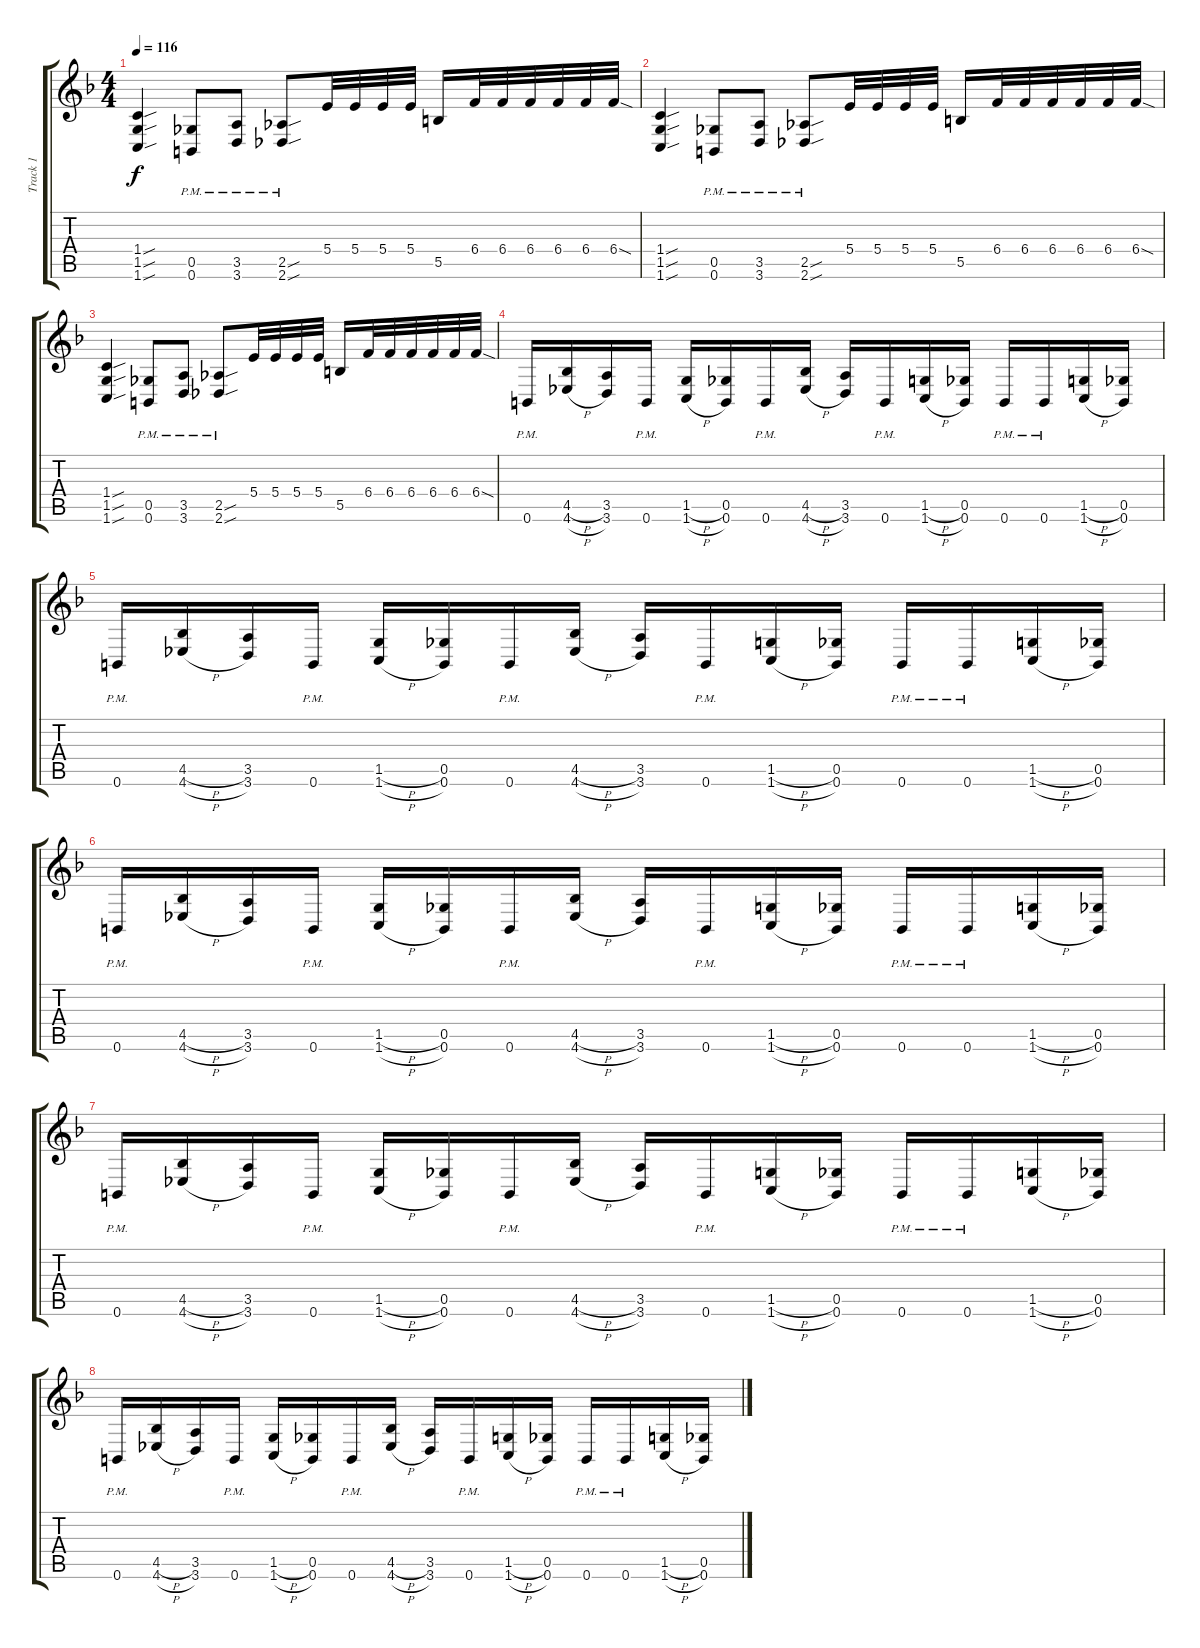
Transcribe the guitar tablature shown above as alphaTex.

\track ("Track 1" "Track 1") {instrument distortionguitar}
\staff {score tabs}
\tuning (Db4 Ab3 E3 B2 Gb2 B1) {hide}
\ts (4 4)
\tempo 116
\clef g2
\ks f
(1.4{sou} 1.5{sou} 1.6{sou}).4{dy f} (0.5{pm} 0.6{pm}).8 (3.5{pm} 3.6{pm}).8 (2.5{sou pm} 2.6{sou pm}).8 5.4.32 5.4.32 5.4.32 5.4.32 5.5.16 6.4.32 6.4.32 6.4.32 6.4.32 6.4.32 6.4{sod}.32 |
(1.4{sou} 1.5{sou} 1.6{sou}).4 (0.5{pm} 0.6{pm}).8 (3.5{pm} 3.6{pm}).8 (2.5{sou pm} 2.6{sou pm}).8 5.4.32 5.4.32 5.4.32 5.4.32 5.5.16 6.4.32 6.4.32 6.4.32 6.4.32 6.4.32 6.4{sod}.32 |
(1.4{sou} 1.5{sou} 1.6{sou}).4 (0.5{pm} 0.6{pm}).8 (3.5{pm} 3.6{pm}).8 (2.5{sou pm} 2.6{sou pm}).8 5.4.32 5.4.32 5.4.32 5.4.32 5.5.16 6.4.32 6.4.32 6.4.32 6.4.32 6.4.32 6.4{sod}.32 |
0.6{pm}.16 (4.5{h} 4.6{h}).16 (3.5 3.6).16 0.6{pm}.16 (1.5{h} 1.6{h}).16 (0.5 0.6).16 0.6{pm}.16 (4.5{h} 4.6{h}).16 (3.5 3.6).16 0.6{pm}.16 (1.5{h} 1.6{h}).16 (0.5 0.6).16 0.6{pm}.16 0.6{pm}.16 (1.5{h} 1.6{h}).16 (0.5 0.6).16 |
0.6{pm}.16 (4.5{h} 4.6{h}).16 (3.5 3.6).16 0.6{pm}.16 (1.5{h} 1.6{h}).16 (0.5 0.6).16 0.6{pm}.16 (4.5{h} 4.6{h}).16 (3.5 3.6).16 0.6{pm}.16 (1.5{h} 1.6{h}).16 (0.5 0.6).16 0.6{pm}.16 0.6{pm}.16 (1.5{h} 1.6{h}).16 (0.5 0.6).16 |
0.6{pm}.16 (4.5{h} 4.6{h}).16 (3.5 3.6).16 0.6{pm}.16 (1.5{h} 1.6{h}).16 (0.5 0.6).16 0.6{pm}.16 (4.5{h} 4.6{h}).16 (3.5 3.6).16 0.6{pm}.16 (1.5{h} 1.6{h}).16 (0.5 0.6).16 0.6{pm}.16 0.6{pm}.16 (1.5{h} 1.6{h}).16 (0.5 0.6).16 |
0.6{pm}.16 (4.5{h} 4.6{h}).16 (3.5 3.6).16 0.6{pm}.16 (1.5{h} 1.6{h}).16 (0.5 0.6).16 0.6{pm}.16 (4.5{h} 4.6{h}).16 (3.5 3.6).16 0.6{pm}.16 (1.5{h} 1.6{h}).16 (0.5 0.6).16 0.6{pm}.16 0.6{pm}.16 (1.5{h} 1.6{h}).16 (0.5 0.6).16 |
0.6{pm}.16 (4.5{h} 4.6{h}).16 (3.5 3.6).16 0.6{pm}.16 (1.5{h} 1.6{h}).16 (0.5 0.6).16 0.6{pm}.16 (4.5{h} 4.6{h}).16 (3.5 3.6).16 0.6{pm}.16 (1.5{h} 1.6{h}).16 (0.5 0.6).16 0.6{pm}.16 0.6{pm}.16 (1.5{h} 1.6{h}).16 (0.5 0.6).16
